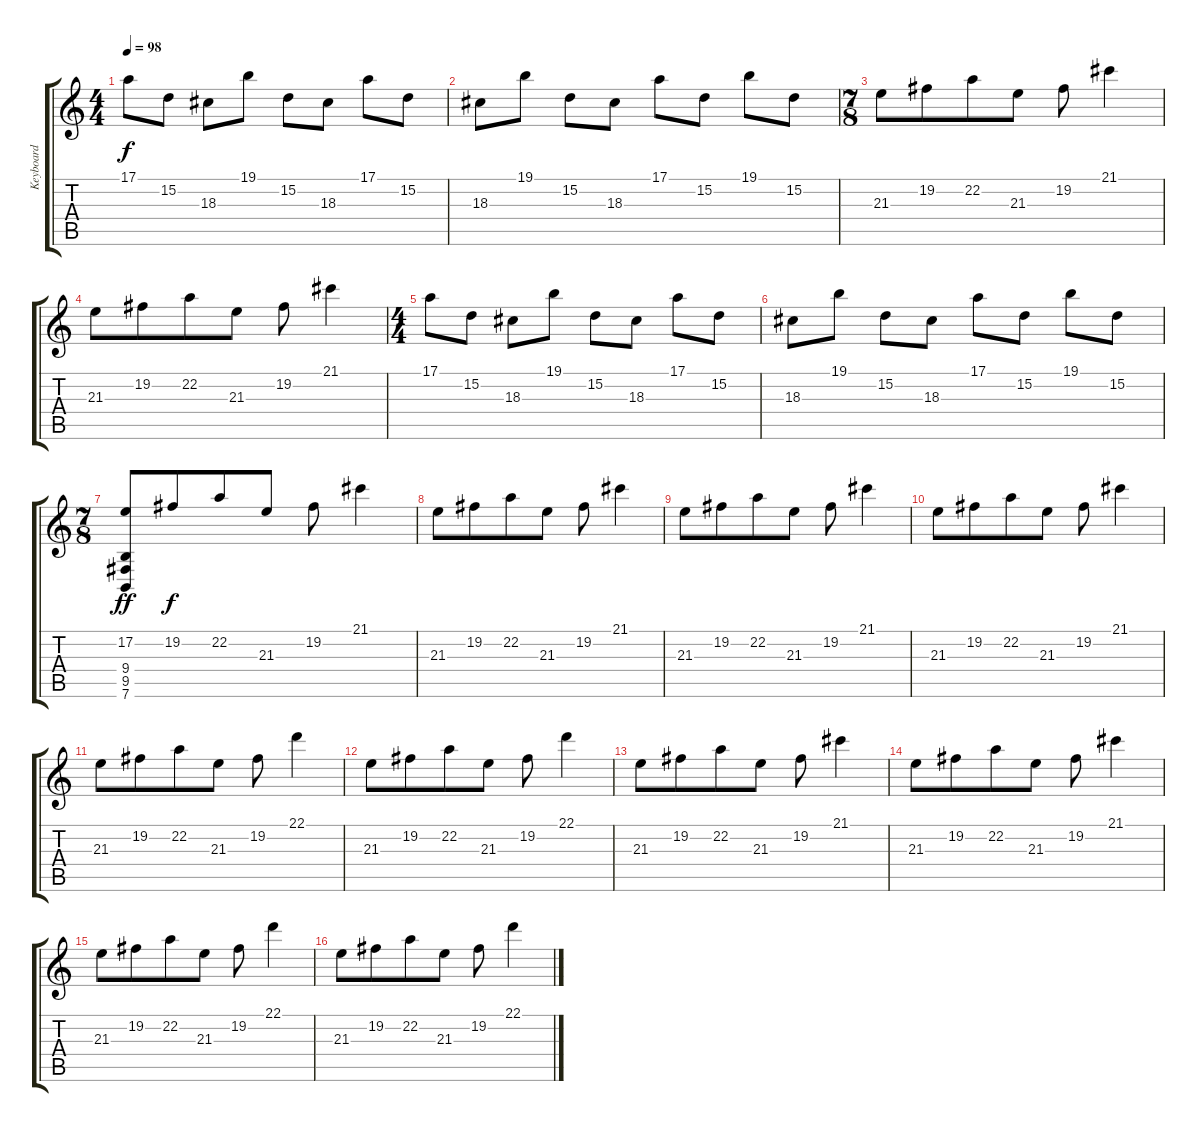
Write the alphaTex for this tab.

\track ("Keyboard" "Keyboard") {instrument brightacousticpiano}
\staff {score tabs}
\tuning (E4 B3 G3 D3 A2 E2) {hide}
\ts (4 4)
\tempo 98
\clef g2
\ks c
17.1.8{dy f} 15.2.8 18.3.8 19.1.8 15.2.8 18.3.8 17.1.8 15.2.8 |
18.3.8 19.1.8 15.2.8 18.3.8 17.1.8 15.2.8 19.1.8 15.2.8 |
\ts (7 8)
21.3.8 19.2.8 22.2.8 21.3.8 19.2.8 21.1.4 |
21.3.8 19.2.8 22.2.8 21.3.8 19.2.8 21.1.4 |
\ts (4 4)
17.1.8 15.2.8 18.3.8 19.1.8 15.2.8 18.3.8 17.1.8 15.2.8 |
18.3.8 19.1.8 15.2.8 18.3.8 17.1.8 15.2.8 19.1.8 15.2.8 |
\ts (7 8)
(17.2 9.4 9.5 7.6).8{dy ff} 19.2.8{dy f} 22.2.8 21.3.8 19.2.8 21.1.4 |
21.3.8 19.2.8 22.2.8 21.3.8 19.2.8 21.1.4 |
21.3.8 19.2.8 22.2.8 21.3.8 19.2.8 21.1.4 |
21.3.8 19.2.8 22.2.8 21.3.8 19.2.8 21.1.4 |
21.3.8 19.2.8 22.2.8 21.3.8 19.2.8 22.1.4 |
21.3.8 19.2.8 22.2.8 21.3.8 19.2.8 22.1.4 |
21.3.8 19.2.8 22.2.8 21.3.8 19.2.8 21.1.4 |
21.3.8 19.2.8 22.2.8 21.3.8 19.2.8 21.1.4 |
21.3.8 19.2.8 22.2.8 21.3.8 19.2.8 22.1.4 |
21.3.8 19.2.8 22.2.8 21.3.8 19.2.8 22.1.4
